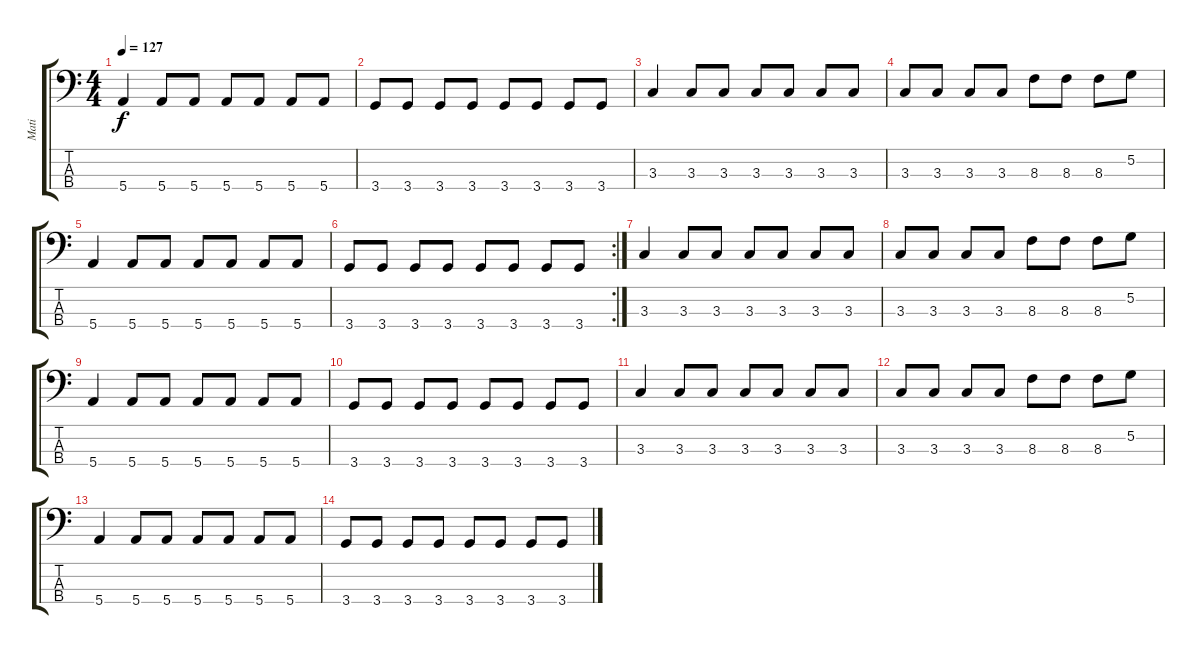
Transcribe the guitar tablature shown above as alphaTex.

\track ("Mati" "Mati") {instrument electricbasspick}
\staff {score tabs}
\tuning (G2 D2 A1 E1) {hide}
\ts (4 4)
\tempo 127
\clef f4
\ks c
5.4.4{dy f} 5.4.8 5.4.8 5.4.8 5.4.8 5.4.8 5.4.8 |
3.4.8 3.4.8 3.4.8 3.4.8 3.4.8 3.4.8 3.4.8 3.4.8 |
3.3.4 3.3.8 3.3.8 3.3.8 3.3.8 3.3.8 3.3.8 |
3.3.8 3.3.8 3.3.8 3.3.8 8.3.8 8.3.8 8.3.8 5.2.8 |
5.4.4 5.4.8 5.4.8 5.4.8 5.4.8 5.4.8 5.4.8 |
\rc 2
3.4.8 3.4.8 3.4.8 3.4.8 3.4.8 3.4.8 3.4.8 3.4.8 |
3.3.4 3.3.8 3.3.8 3.3.8 3.3.8 3.3.8 3.3.8 |
3.3.8 3.3.8 3.3.8 3.3.8 8.3.8 8.3.8 8.3.8 5.2.8 |
5.4.4 5.4.8 5.4.8 5.4.8 5.4.8 5.4.8 5.4.8 |
3.4.8 3.4.8 3.4.8 3.4.8 3.4.8 3.4.8 3.4.8 3.4.8 |
3.3.4 3.3.8 3.3.8 3.3.8 3.3.8 3.3.8 3.3.8 |
3.3.8 3.3.8 3.3.8 3.3.8 8.3.8 8.3.8 8.3.8 5.2.8 |
5.4.4 5.4.8 5.4.8 5.4.8 5.4.8 5.4.8 5.4.8 |
3.4.8 3.4.8 3.4.8 3.4.8 3.4.8 3.4.8 3.4.8 3.4.8
